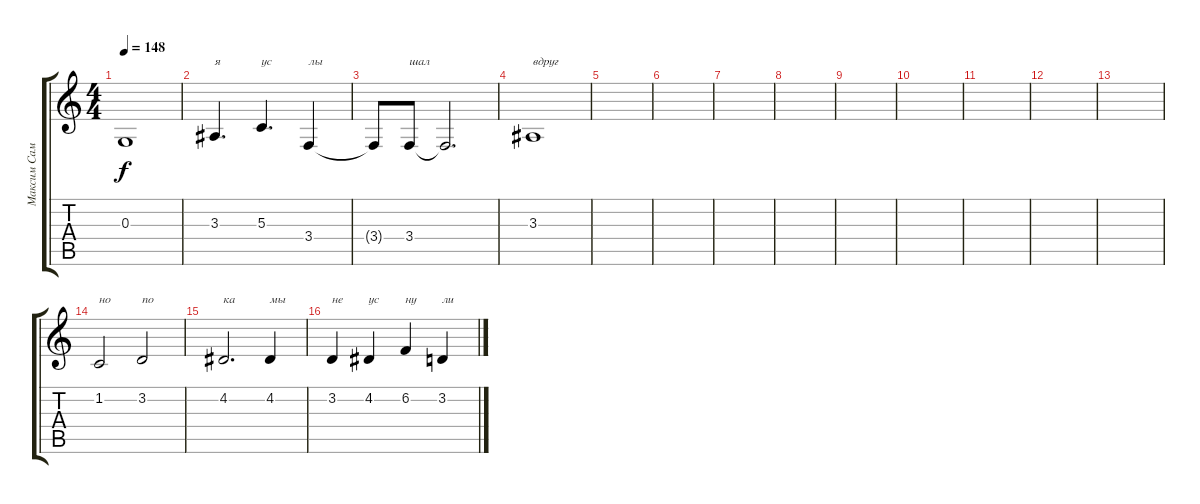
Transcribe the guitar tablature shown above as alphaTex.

\track ("Максим Самосват" "Максим Сам") {instrument bassoon}
\staff {score tabs}
\tuning (E4 B3 G3 D3 A2 E2) {hide}
\ts (4 4)
\tempo 148
\clef g2
\ks c
0.3{t}.1{dy f} |
3.3.4{d txt "я"} 5.3.4{d txt "ус"} 3.4.4{txt "лы"} |
3.4{t}.8 3.4.8{txt "шал"} 3.4{t}.2{d} |
3.3.1{txt "вдруг"} |
|
|
|
|
|
|
|
|
|
1.2.2{txt "но"} 3.2.2{txt "по"} |
4.2.2{d txt "ка"} 4.2.4{txt "мы"} |
3.2.4{txt "не"} 4.2.4{txt "ус"} 6.2.4{txt "ну"} 3.2.4{txt "ли"}
